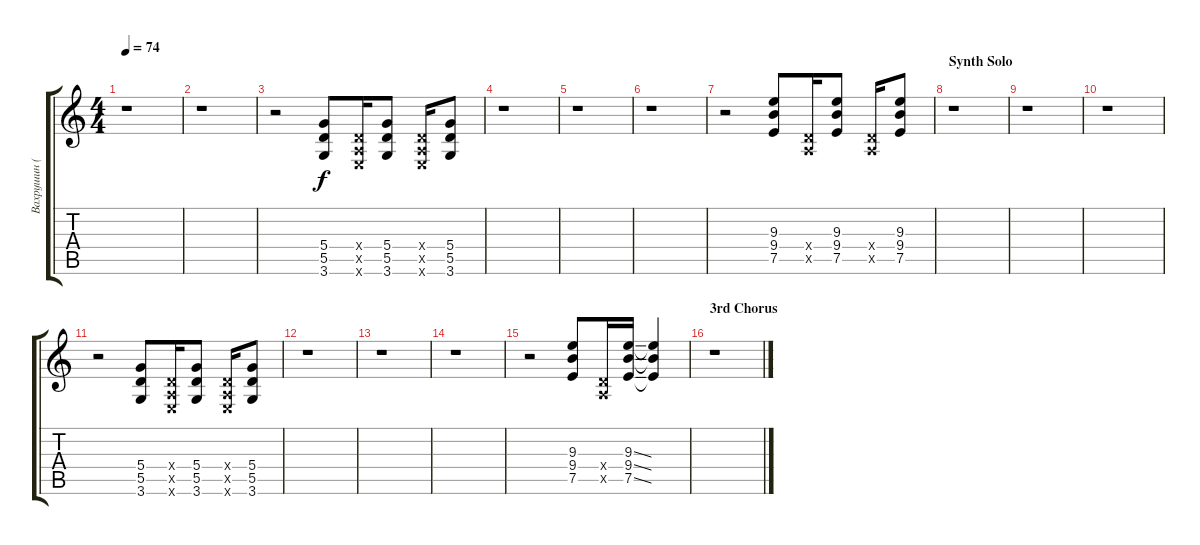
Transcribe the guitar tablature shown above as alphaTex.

\track ("Вахрушин (Соло)" "Вахрушин (") {instrument distortionguitar}
\staff {score tabs}
\tuning (E4 B3 G3 D3 A2 E2) {hide}
\ts (4 4)
\tempo 74
\clef g2
\ks c
r.1{dy f} |
r.1 |
r.2 (5.4 5.5 3.6).8 (0.4{x} 0.5{x} 0.6{x}).16 (5.4 5.5 3.6).8 (0.4{x} 0.5{x} 0.6{x}).16 (5.4 5.5 3.6).8 |
r.1 |
r.1 |
r.1 |
r.2 (9.3 9.4 7.5).8 (0.4{x} 0.5{x}).16 (9.3 9.4 7.5).8 (0.4{x} 0.5{x}).16 (9.3 9.4 7.5).8 |
\section ("" "Synth Solo")
r.1 |
r.1 |
r.1 |
r.2 (5.4 5.5 3.6).8 (0.4{x} 0.5{x} 0.6{x}).16 (5.4 5.5 3.6).8 (0.4{x} 0.5{x} 0.6{x}).16 (5.4 5.5 3.6).8 |
r.1 |
r.1 |
r.1 |
r.2 (9.3 9.4 7.5).8 (0.4{x} 0.5{x}).16 (9.3{ss} 9.4{ss} 7.5{ss}).16 (9.3{t} 9.4{t} 7.5{t}).4 |
\section ("" "3rd Chorus")
r.1
